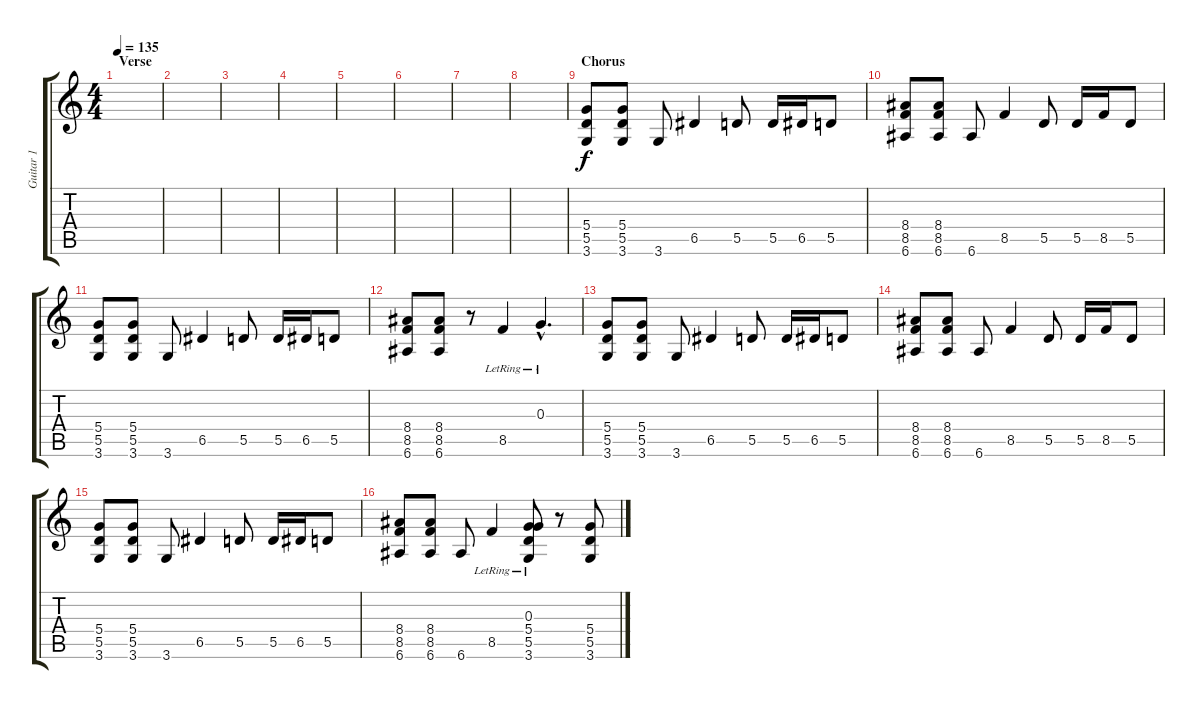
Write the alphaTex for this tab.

\track ("Guitar 1" "Guitar 1") {instrument distortionguitar}
\staff {score tabs}
\tuning (E4 B3 G3 D3 A2 E2) {hide}
\ts (4 4)
\section ("" "Verse")
\tempo 135
\clef g2
\ks c
|
|
|
|
|
|
|
|
\section ("" "Chorus")
(5.4 5.5 3.6).8 (5.4 5.5 3.6).8 3.6.8 6.5.4 5.5.8 5.5.16 6.5.16 5.5.8 |
(8.4 8.5 6.6).8 (8.4 8.5 6.6).8 6.6.8 8.5.4 5.5.8 5.5.16 8.5.16 5.5.8 |
(5.4 5.5 3.6).8 (5.4 5.5 3.6).8 3.6.8 6.5.4 5.5.8 5.5.16 6.5.16 5.5.8 |
(8.4 8.5 6.6).8 (8.4 8.5 6.6).8 r.8 8.5{lr}.4 0.3{hac lr}.4{d} |
(5.4 5.5 3.6).8 (5.4 5.5 3.6).8 3.6.8 6.5.4 5.5.8 5.5.16 6.5.16 5.5.8 |
(8.4 8.5 6.6).8 (8.4 8.5 6.6).8 6.6.8 8.5.4 5.5.8 5.5.16 8.5.16 5.5.8 |
(5.4 5.5 3.6).8 (5.4 5.5 3.6).8 3.6.8 6.5.4 5.5.8 5.5.16 6.5.16 5.5.8 |
(8.4 8.5 6.6).8 (8.4 8.5 6.6).8 6.6.8 8.5{lr}.4 (0.3{lr} 5.4 5.5 3.6).8 r.8 (5.4 5.5 3.6).8
